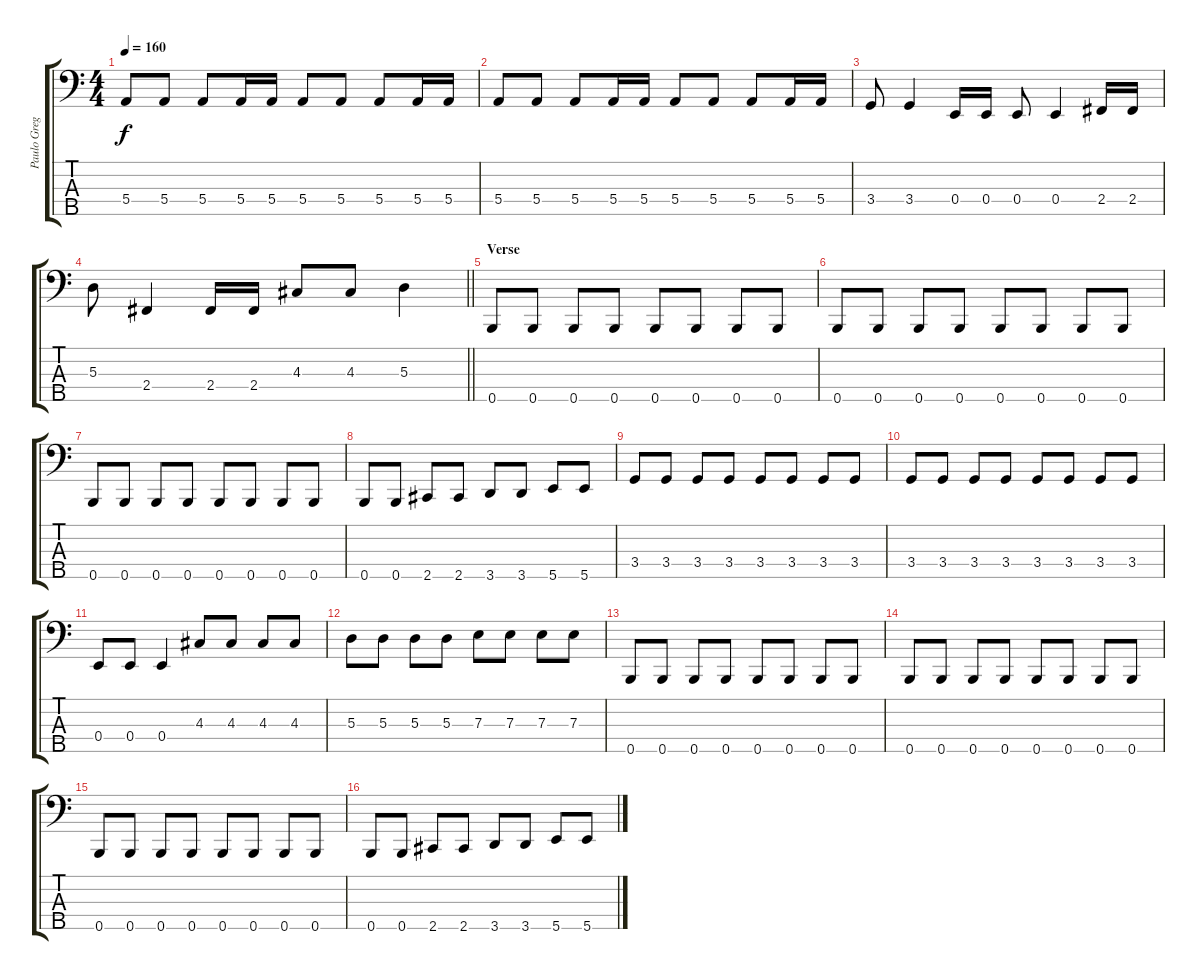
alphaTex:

\track ("Paulo Gregoletto" "Paulo Greg") {instrument electricbassfinger}
\staff {score tabs}
\tuning (G2 D2 A1 E1 B0) {hide}
\ts (4 4)
\tempo 160
\clef f4
\ks c
5.4.8{dy f} 5.4.8 5.4.8 5.4.16 5.4.16 5.4.8 5.4.8 5.4.8 5.4.16 5.4.16 |
5.4.8 5.4.8 5.4.8 5.4.16 5.4.16 5.4.8 5.4.8 5.4.8 5.4.16 5.4.16 |
3.4.8 3.4.4 0.4.16 0.4.16 0.4.8 0.4.4 2.4.16 2.4.16 |
\barLineRight lightlight
5.3.8 2.4.4 2.4.16 2.4.16 4.3.8 4.3.8 5.3.4 |
\section ("" "Verse")
0.5.8 0.5.8 0.5.8 0.5.8 0.5.8 0.5.8 0.5.8 0.5.8 |
0.5.8 0.5.8 0.5.8 0.5.8 0.5.8 0.5.8 0.5.8 0.5.8 |
0.5.8 0.5.8 0.5.8 0.5.8 0.5.8 0.5.8 0.5.8 0.5.8 |
0.5.8 0.5.8 2.5.8 2.5.8 3.5.8 3.5.8 5.5.8 5.5.8 |
3.4.8 3.4.8 3.4.8 3.4.8 3.4.8 3.4.8 3.4.8 3.4.8 |
3.4.8 3.4.8 3.4.8 3.4.8 3.4.8 3.4.8 3.4.8 3.4.8 |
0.4.8 0.4.8 0.4.4 4.3.8 4.3.8 4.3.8 4.3.8 |
5.3.8 5.3.8 5.3.8 5.3.8 7.3.8 7.3.8 7.3.8 7.3.8 |
0.5.8 0.5.8 0.5.8 0.5.8 0.5.8 0.5.8 0.5.8 0.5.8 |
0.5.8 0.5.8 0.5.8 0.5.8 0.5.8 0.5.8 0.5.8 0.5.8 |
0.5.8 0.5.8 0.5.8 0.5.8 0.5.8 0.5.8 0.5.8 0.5.8 |
0.5.8 0.5.8 2.5.8 2.5.8 3.5.8 3.5.8 5.5.8 5.5.8
